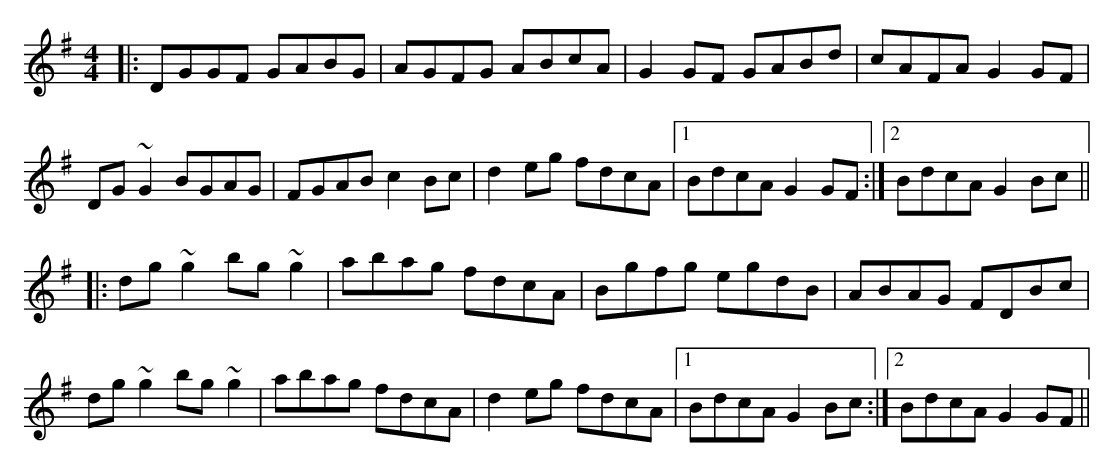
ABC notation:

X:1
M:4/4
K:G
|:DGGF GABG|AGFG ABcA|G2 GF GABd|cAFA G2 GF|
DG ~G2 BGAG|FGAB c2 Bc|d2 eg fdcA|1 BdcA G2GF:|2 BdcA G2Bc||
|:dg ~g2 bg ~g2|abag fdcA|Bgfg egdB|ABAG FDBc|
dg ~g2 bg ~g2|abag fdcA|d2 eg fdcA|1 BdcA G2Bc:|2 BdcA G2GF||
